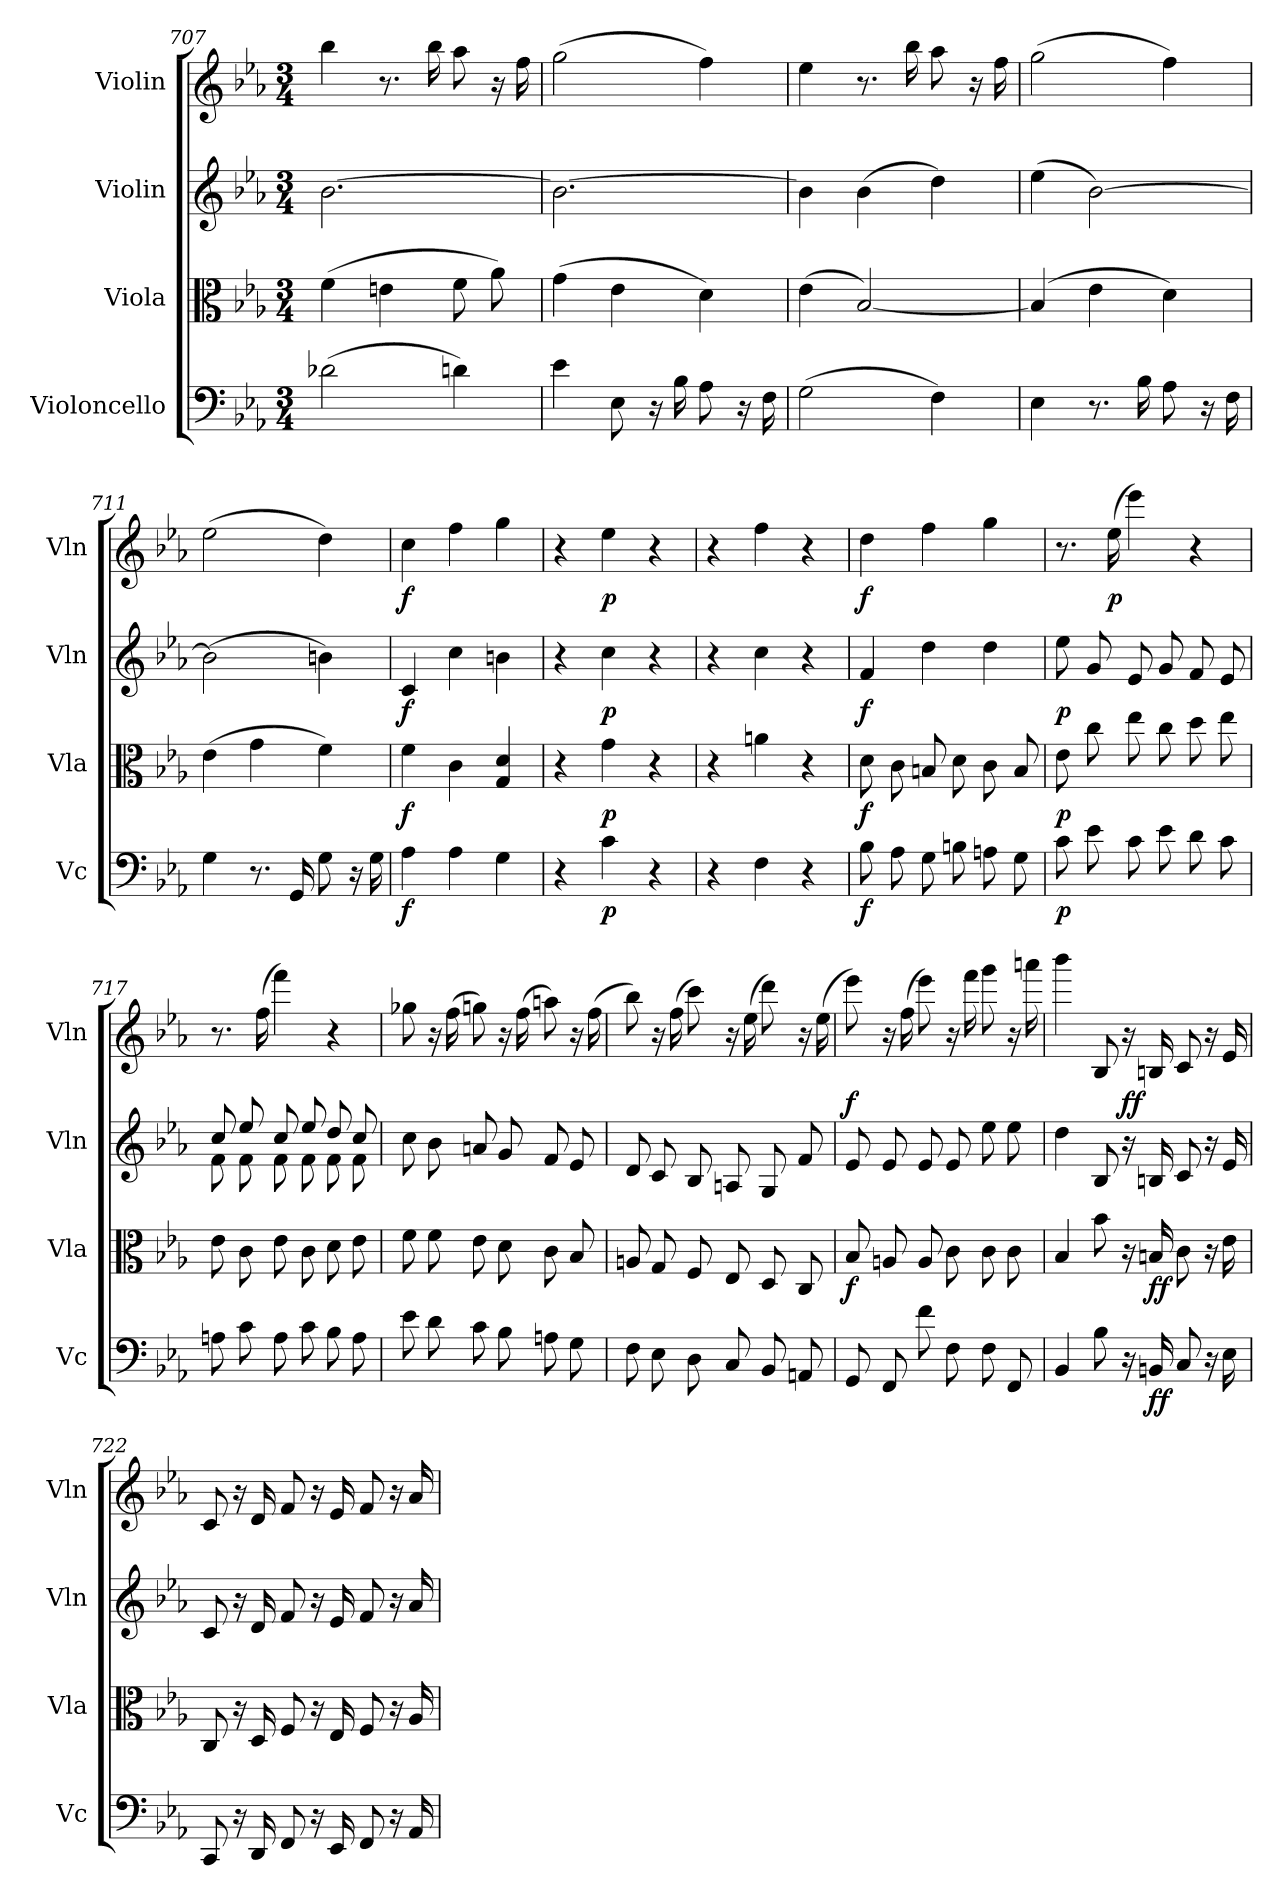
**kern	**dynam	**kern	**dynam	**kern	**dynam	**kern	**dynam
*part4	*part4	*part3	*part3	*part2	*part2	*part1	*part1
*staff4	*staff4	*staff3	*staff3	*staff2	*staff2	*staff1	*staff1
*I"Violoncello	*	*I"Viola	*	*I"Violin	*	*I"Violin	*
*I'Vc	*	*I'Vla	*	*I'Vln	*	*I'Vln	*
*clefF4	*	*clefC3	*	*clefG2	*	*clefG2	*
*k[b-e-a-]	*	*k[b-e-a-]	*	*k[b-e-a-]	*	*k[b-e-a-]	*
*M3/4	*	*M3/4	*	*M3/4	*	*M3/4	*
=707	=707	=707	=707	=707	=707	=707	=707
(2d-X	.	(4f	.	[2.b-	.	4bb-	.
.	.	4en	.	.	.	8.r	.
.	.	.	.	.	.	16bb-	.
4dn)	.	8f	.	.	.	8aa-	.
.	.	8a-)	.	.	.	16r	.
.	.	.	.	.	.	16ff	.
=708	=708	=708	=708	=708	=708	=708	=708
4e-	.	(4g	.	2.b-_	.	(2gg	.
8E-	.	4e-	.	.	.	.	.
16r	.	.	.	.	.	.	.
16B-	.	.	.	.	.	.	.
8A-	.	4d)	.	.	.	4ff)	.
16r	.	.	.	.	.	.	.
16F	.	.	.	.	.	.	.
=709	=709	=709	=709	=709	=709	=709	=709
(2G	.	(4e-	.	4b-]	.	4ee-	.
.	.	[2B-)	.	(4b-	.	8.r	.
.	.	.	.	.	.	16bb-	.
4F)	.	.	.	4dd)	.	8aa-	.
.	.	.	.	.	.	16r	.
.	.	.	.	.	.	16ff	.
=710	=710	=710	=710	=710	=710	=710	=710
4E-	.	(4B-]	.	(4ee-	.	(2gg	.
8.r	.	4e-	.	[2b-)	.	.	.
16B-	.	.	.	.	.	.	.
8A-	.	4d)	.	.	.	4ff)	.
16r	.	.	.	.	.	.	.
16F	.	.	.	.	.	.	.
=711	=711	=711	=711	=711	=711	=711	=711
4G	.	(4e-	.	(2b-]	.	(2ee-	.
8.r	.	4g	.	.	.	.	.
16GG	.	.	.	.	.	.	.
8G	.	4f)	.	4bn)	.	4dd)	.
16r	.	.	.	.	.	.	.
16G	.	.	.	.	.	.	.
=712	=712	=712	=712	=712	=712	=712	=712
4A-	f	4f	f	4c	f	4cc	f
4A-	.	4c	.	4cc	.	4ff	.
4G	.	4G 4d	.	4bn	.	4gg	.
=713	=713	=713	=713	=713	=713	=713	=713
4r	.	4r	.	4r	.	4r	.
4c	p	4g	p	4cc	p	4ee-	p
4r	.	4r	.	4r	.	4r	.
=714	=714	=714	=714	=714	=714	=714	=714
4r	.	4r	.	4r	.	4r	.
4F	.	4an	.	4cc	.	4ff	.
4r	.	4r	.	4r	.	4r	.
=715	=715	=715	=715	=715	=715	=715	=715
8B-	f	8d	f	4f	f	4dd	f
8A-	.	8c	.	.	.	.	.
8G	.	8Bn	.	4dd	.	4ff	.
8Bn	.	8d	.	.	.	.	.
8An	.	8c	.	4dd	.	4gg	.
8G	.	8B	.	.	.	.	.
=716	=716	=716	=716	=716	=716	=716	=716
8c	p	8e-	p	8ee-	p	8.r	.
8e-	.	8cc	.	8g	.	.	.
.	.	.	.	.	.	(16ee-	p
8c	.	8ee-	.	8e-	.	4eee-)	.
8e-	.	8cc	.	8g	.	.	.
8d	.	8dd	.	8f	.	4r	.
8c	.	8ee-	.	8e-	.	.	.
=717	=717	=717	=717	=717	=717	=717	=717
*	*	*	*	*^	*	*	*
8An	.	8e-	.	8cc	8f	.	8.r	.
8c	.	8c	.	8ee-	8f	.	.	.
.	.	.	.	.	.	.	(16ff	.
8A	.	8e-	.	8cc	8f	.	4fff)	.
8c	.	8c	.	8ee-	8f	.	.	.
8B-	.	8d	.	8dd	8f	.	4r	.
8A	.	8e-	.	8cc	8f	.	.	.
*	*	*	*	*v	*v	*	*	*
=718	=718	=718	=718	=718	=718	=718	=718
8e-	.	8f	.	8cc	.	8gg-X	.
8d	.	8f	.	8b-	.	16r	.
.	.	.	.	.	.	(16ff	.
8c	.	8e-	.	8an	.	8ggn)	.
8B-	.	8d	.	8g	.	16r	.
.	.	.	.	.	.	(16ff	.
8An	.	8c	.	8f	.	8aan)	.
8G	.	8B-	.	8e-	.	16r	.
.	.	.	.	.	.	(16ff	.
=719	=719	=719	=719	=719	=719	=719	=719
8F	.	8An	.	8d	.	8bb-)	.
8E-	.	8G	.	8c	.	16r	.
.	.	.	.	.	.	(16ff	.
8D	.	8F	.	8B-	.	8ccc)	.
8C	.	8E-	.	8An	.	16r	.
.	.	.	.	.	.	(16ee-	.
8BB-	.	8D	.	8G	.	8ddd)	.
8AAn	.	8C	.	8f	.	16r	.
.	.	.	.	.	.	(16ee-	.
=720	=720	=720	=720	=720	=720	=720	=720
8GG	.	8B-	f	8e-	.	8eee-)	f
8FF	.	8An	.	8e-	.	16r	.
.	.	.	.	.	.	(16ff	.
8f	.	8A	.	8e-	.	8eee-)	.
8F	.	8c	.	8e-	.	16r	.
.	.	.	.	.	.	16fff	.
8F	.	8c	.	8ee-	.	8ggg	.
8FF	.	8c	.	8ee-	.	16r	.
.	.	.	.	.	.	16aaan	.
=721	=721	=721	=721	=721	=721	=721	=721
4BB-	.	4B-	.	4dd	.	4bbb-	.
8B-	.	8b-	.	8B-	.	8B-	.
16r	.	16r	.	16r	.	16r	ff
16BBn	ff	16Bn	ff	16Bn	.	16Bn	.
8C	.	8c	.	8c	.	8c	.
16r	.	16r	.	16r	.	16r	.
16E-	.	16e-	.	16e-	.	16e-	.
=722	=722	=722	=722	=722	=722	=722	=722
8CC	.	8C	.	8c	.	8c	.
16r	.	16r	.	16r	.	16r	.
16DD	.	16D	.	16d	.	16d	.
8FF	.	8F	.	8f	.	8f	.
16r	.	16r	.	16r	.	16r	.
16EE-	.	16E-	.	16e-	.	16e-	.
8FF	.	8F	.	8f	.	8f	.
16r	.	16r	.	16r	.	16r	.
16AA-	.	16A-	.	16a-	.	16a-	.
=	=	=	=	=	=	=	=
*-	*-	*-	*-	*-	*-	*-	*-
